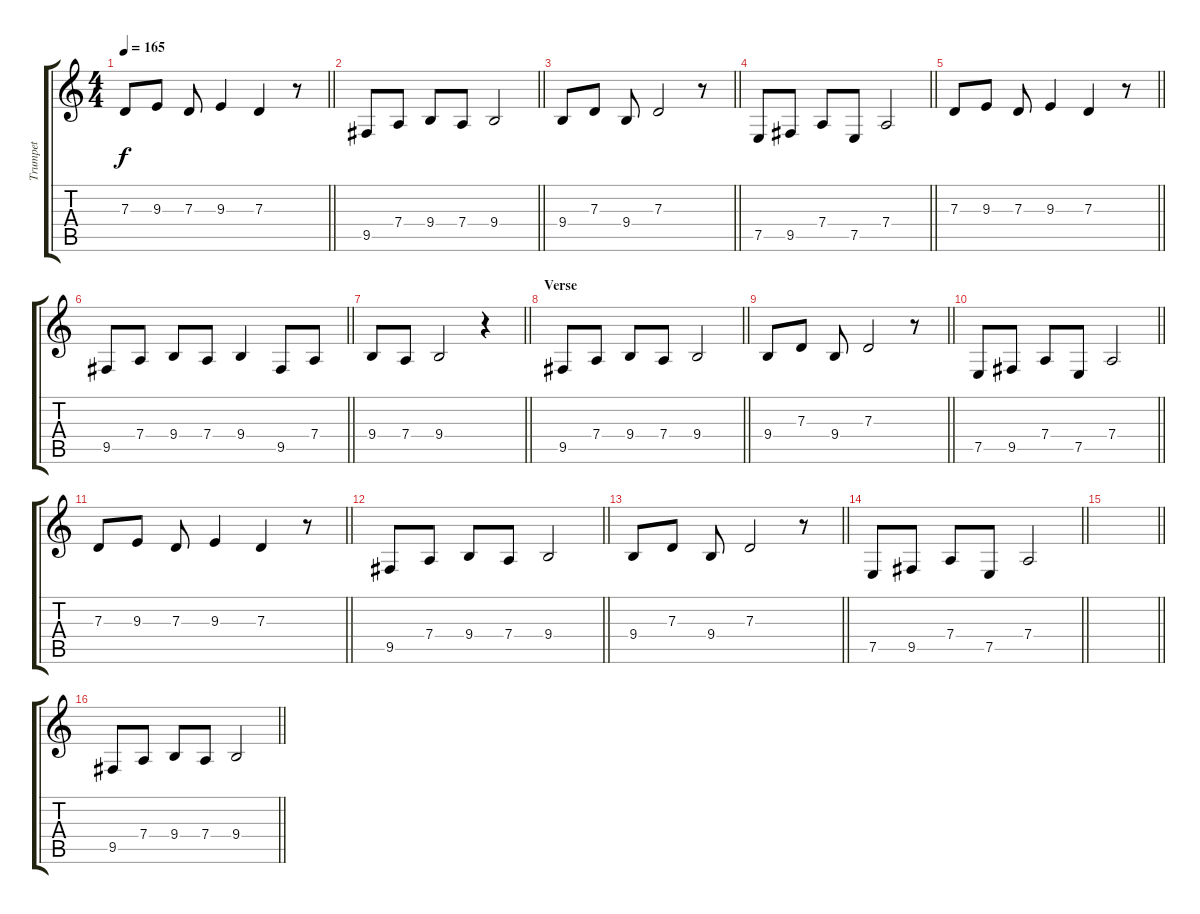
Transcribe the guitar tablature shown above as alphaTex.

\track ("Trumpet" "Trumpet") {instrument trumpet}
\staff {score tabs}
\tuning (E4 B3 G3 D3 A2 E2) {hide}
\ts (4 4)
\tempo 165
\clef g2
\barLineRight lightlight
\ks c
7.3.8{dy f} 9.3.8 7.3.8 9.3.4 7.3.4 r.8 |
\barLineRight lightlight
9.5.8 7.4.8 9.4.8 7.4.8 9.4.2 |
\barLineRight lightlight
9.4.8 7.3.8 9.4.8 7.3.2 r.8 |
\barLineRight lightlight
7.5.8 9.5.8 7.4.8 7.5.8 7.4.2 |
\barLineRight lightlight
7.3.8 9.3.8 7.3.8 9.3.4 7.3.4 r.8 |
\barLineRight lightlight
9.5.8 7.4.8 9.4.8 7.4.8 9.4.4 9.5.8 7.4.8 |
\barLineRight lightlight
9.4.8 7.4.8 9.4.2 r.4 |
\section ("" "Verse")
\barLineRight lightlight
9.5.8 7.4.8 9.4.8 7.4.8 9.4.2 |
\barLineRight lightlight
9.4.8 7.3.8 9.4.8 7.3.2 r.8 |
\barLineRight lightlight
7.5.8 9.5.8 7.4.8 7.5.8 7.4.2 |
\barLineRight lightlight
7.3.8 9.3.8 7.3.8 9.3.4 7.3.4 r.8 |
\barLineRight lightlight
9.5.8 7.4.8 9.4.8 7.4.8 9.4.2 |
\barLineRight lightlight
9.4.8 7.3.8 9.4.8 7.3.2 r.8 |
\barLineRight lightlight
7.5.8 9.5.8 7.4.8 7.5.8 7.4.2 |
\barLineRight lightlight
|
\barLineRight lightlight
9.5.8 7.4.8 9.4.8 7.4.8 9.4.2
